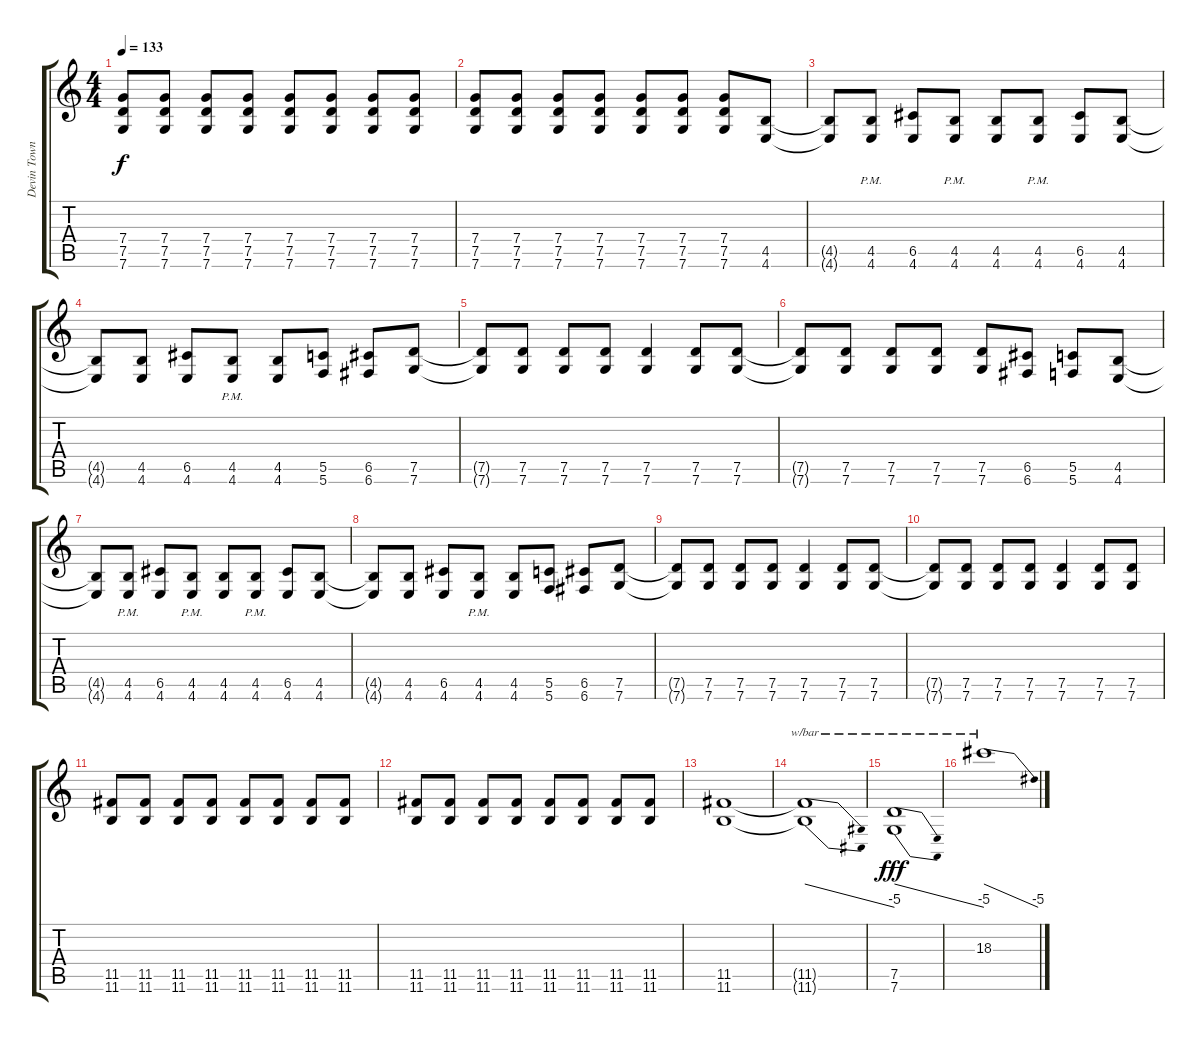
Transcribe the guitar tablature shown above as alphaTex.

\track ("Devin Townsend" "Devin Town") {instrument distortionguitar}
\staff {score tabs}
\tuning (E4 C4 G3 C3 G2 C2) {hide}
\ts (4 4)
\tempo 133
\clef g2
\ks c
(7.4 7.5 7.6).8{txt "" dy f} (7.4 7.5 7.6).8{txt ""} (7.4 7.5 7.6).8{txt ""} (7.4 7.5 7.6).8{txt ""} (7.4 7.5 7.6).8{txt ""} (7.4 7.5 7.6).8{txt ""} (7.4 7.5 7.6).8{txt ""} (7.4 7.5 7.6).8{txt ""} |
(7.4 7.5 7.6).8{txt ""} (7.4 7.5 7.6).8{txt ""} (7.4 7.5 7.6).8{txt ""} (7.4 7.5 7.6).8{txt ""} (7.4 7.5 7.6).8{txt ""} (7.4 7.5 7.6).8{txt ""} (7.4 7.5 7.6).8{txt ""} (4.5 4.6).8{txt ""} |
(4.5{t} 4.6{t}).8{txt ""} (4.5{pm} 4.6{pm}).8{txt ""} (6.5 4.6).8{txt ""} (4.5{pm} 4.6{pm}).8{txt ""} (4.5 4.6).8{txt ""} (4.5{pm} 4.6{pm}).8{txt ""} (6.5 4.6).8{txt ""} (4.5 4.6).8{txt ""} |
(4.5{t} 4.6{t}).8{txt ""} (4.5 4.6).8{txt ""} (6.5 4.6).8{txt ""} (4.5{pm} 4.6{pm}).8{txt ""} (4.5 4.6).8{txt ""} (5.5 5.6).8{txt ""} (6.5 6.6).8{txt ""} (7.5 7.6).8{txt ""} |
(7.5{t} 7.6{t}).8{txt ""} (7.5 7.6).8{txt ""} (7.5 7.6).8{txt ""} (7.5 7.6).8{txt ""} (7.5 7.6).4{txt ""} (7.5 7.6).8{txt ""} (7.5 7.6).8{txt ""} |
(7.5{t} 7.6{t}).8{txt ""} (7.5 7.6).8{txt ""} (7.5 7.6).8{txt ""} (7.5 7.6).8{txt ""} (7.5 7.6).8{txt ""} (6.5 6.6).8{txt ""} (5.5 5.6).8{txt ""} (4.5 4.6).8{txt ""} |
(4.5{t} 4.6{t}).8{txt ""} (4.5{pm} 4.6{pm}).8{txt ""} (6.5 4.6).8{txt ""} (4.5{pm} 4.6{pm}).8{txt ""} (4.5 4.6).8{txt ""} (4.5{pm} 4.6{pm}).8{txt ""} (6.5 4.6).8{txt ""} (4.5 4.6).8{txt ""} |
(4.5{t} 4.6{t}).8{txt ""} (4.5 4.6).8{txt ""} (6.5 4.6).8{txt ""} (4.5{pm} 4.6{pm}).8{txt ""} (4.5 4.6).8{txt ""} (5.5 5.6).8{txt ""} (6.5 6.6).8{txt ""} (7.5 7.6).8{txt ""} |
(7.5{t} 7.6{t}).8{txt ""} (7.5 7.6).8{txt ""} (7.5 7.6).8{txt ""} (7.5 7.6).8{txt ""} (7.5 7.6).4{txt ""} (7.5 7.6).8{txt ""} (7.5 7.6).8{txt ""} |
(7.5{t} 7.6{t}).8{txt ""} (7.5 7.6).8{txt ""} (7.5 7.6).8{txt ""} (7.5 7.6).8{txt ""} (7.5 7.6).4{txt ""} (7.5 7.6).8{txt ""} (7.5 7.6).8{txt ""} |
(11.5 11.6).8{txt ""} (11.5 11.6).8{txt ""} (11.5 11.6).8{txt ""} (11.5 11.6).8{txt ""} (11.5 11.6).8{txt ""} (11.5 11.6).8{txt ""} (11.5 11.6).8{txt ""} (11.5 11.6).8{txt ""} |
(11.5 11.6).8{txt ""} (11.5 11.6).8{txt ""} (11.5 11.6).8{txt ""} (11.5 11.6).8{txt ""} (11.5 11.6).8{txt ""} (11.5 11.6).8{txt ""} (11.5 11.6).8{txt ""} (11.5 11.6).8{txt ""} |
(11.5 11.6).1{txt ""} |
(11.5{t} 11.6{t}).1{tbe (dive default 0 0 60 -20) txt ""} |
(7.5 7.6).1{tbe (dive default 0 0 60 -20) txt "" dy fff} |
18.3.1{tbe (dive default 0 0 60 -20) txt ""}
